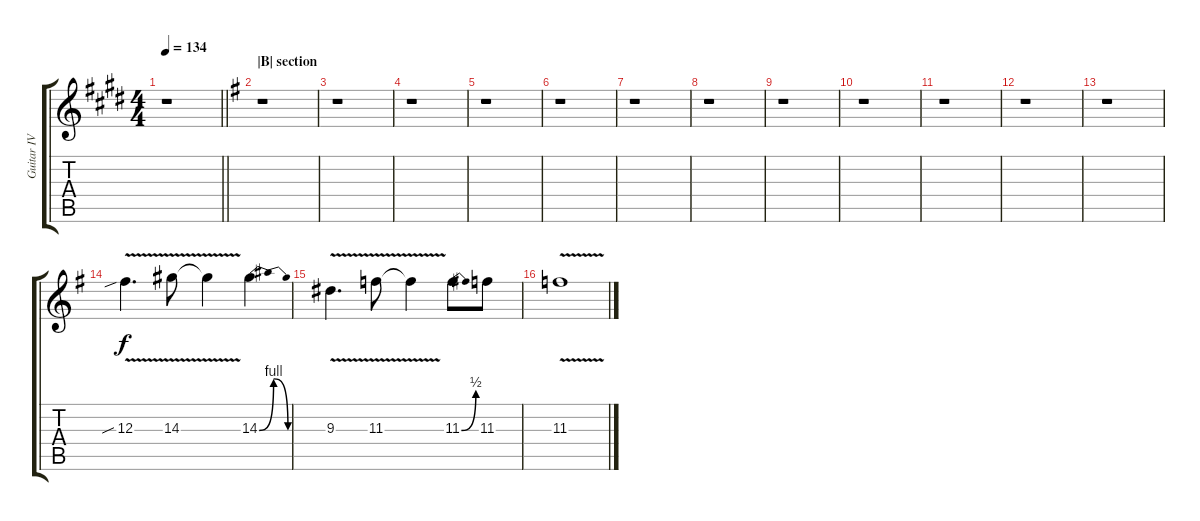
\track ("Guitar IV (right)" "Guitar IV ") {instrument distortionguitar}
\staff {score tabs}
\tuning (Eb4 Bb3 Gb3 Db3 Ab2 Eb2) {hide}
\ts (4 4)
\tempo 134
\clef g2
\barLineRight lightlight
\ks e
r.1{dy f} |
\section ("" "|B| section")
\ks eminor
r.1 |
r.1 |
r.1 |
r.1 |
r.1 |
r.1 |
r.1 |
r.1 |
r.1 |
r.1 |
r.1 |
r.1 |
12.3{v sib}.4{d} 14.3{v}.8 14.3{t}.4 14.3{be (bendrelease 0 0 20 4 50 4 60 0)}.4 |
9.3{v}.4{d} 11.3{v}.8 11.3{t}.4 11.3{be (bend 0 0 60 2)}.8 11.3.8 |
11.3{v}.1
